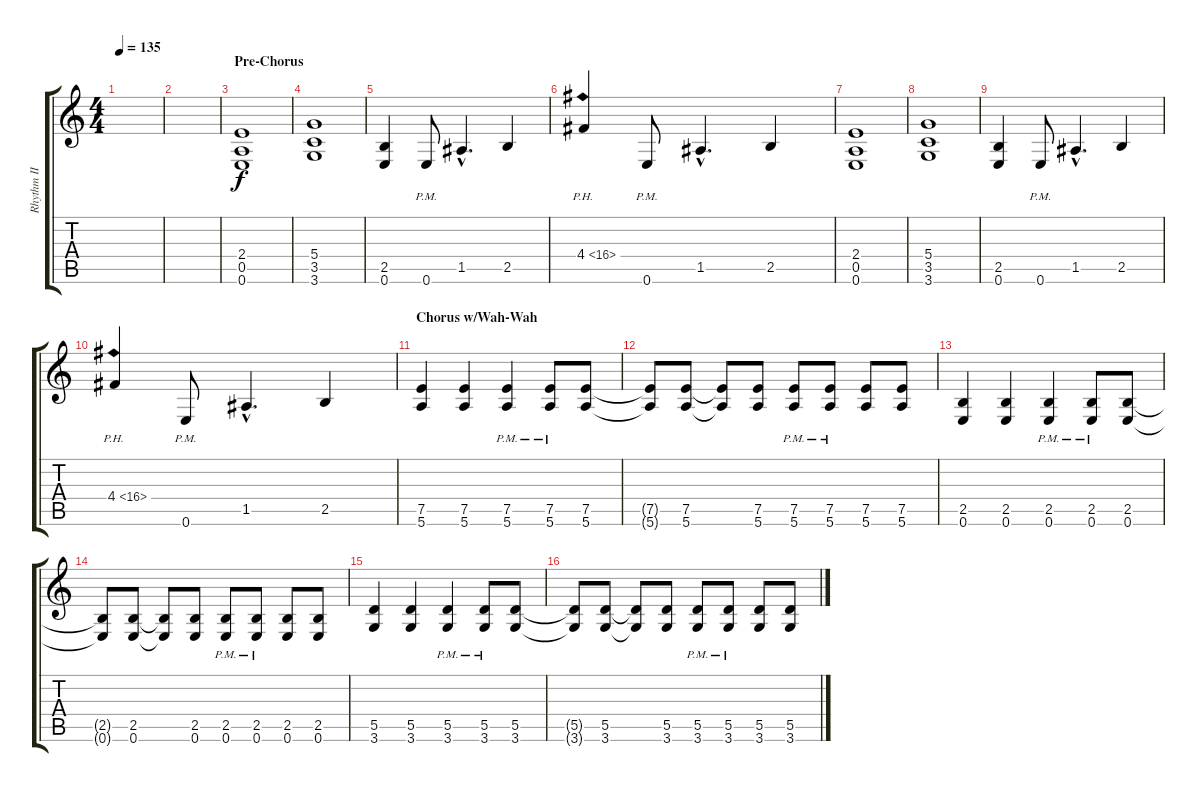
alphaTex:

\track ("Rhythm II" "Rhythm II") {instrument distortionguitar}
\staff {score tabs}
\tuning (E4 B3 G3 D3 A2 E2) {hide}
\ts (4 4)
\tempo 135
\clef g2
\ks c
|
|
\section ("" "Pre-Chorus")
(2.4 0.5 0.6).1 |
(5.4 3.5 3.6).1 |
(2.5 0.6).4 0.6{pm}.8 1.5{hac}.4{d} 2.5.4 |
4.4{ph 12}.4 0.6{pm}.8 1.5{hac}.4{d} 2.5.4 |
(2.4 0.5 0.6).1 |
(5.4 3.5 3.6).1 |
(2.5 0.6).4 0.6{pm}.8 1.5{hac}.4{d} 2.5.4 |
4.4{ph 12}.4 0.6{pm}.8 1.5{hac}.4{d} 2.5.4 |
\section ("" "Chorus w/Wah-Wah")
(7.5 5.6).4 (7.5 5.6).4 (7.5{pm} 5.6{pm}).4 (7.5{pm} 5.6{pm}).8 (7.5 5.6).8 |
(7.5{t} 5.6{t}).8 (7.5 5.6).8 (7.5{t} 5.6{t}).8 (7.5 5.6).8 (7.5{pm} 5.6{pm}).8 (7.5{pm} 5.6{pm}).8 (7.5 5.6).8 (7.5 5.6).8 |
(2.5 0.6).4 (2.5 0.6).4 (2.5{pm} 0.6{pm}).4 (2.5{pm} 0.6{pm}).8 (2.5 0.6).8 |
(2.5{t} 0.6{t}).8 (2.5 0.6).8 (2.5{t} 0.6{t}).8 (2.5 0.6).8 (2.5{pm} 0.6{pm}).8 (2.5{pm} 0.6{pm}).8 (2.5 0.6).8 (2.5 0.6).8 |
(5.5 3.6).4 (5.5 3.6).4 (5.5{pm} 3.6{pm}).4 (5.5{pm} 3.6{pm}).8 (5.5 3.6).8 |
(5.5{t} 3.6{t}).8 (5.5 3.6).8 (5.5{t} 3.6{t}).8 (5.5 3.6).8 (5.5{pm} 3.6{pm}).8 (5.5{pm} 3.6{pm}).8 (5.5 3.6).8 (5.5 3.6).8
